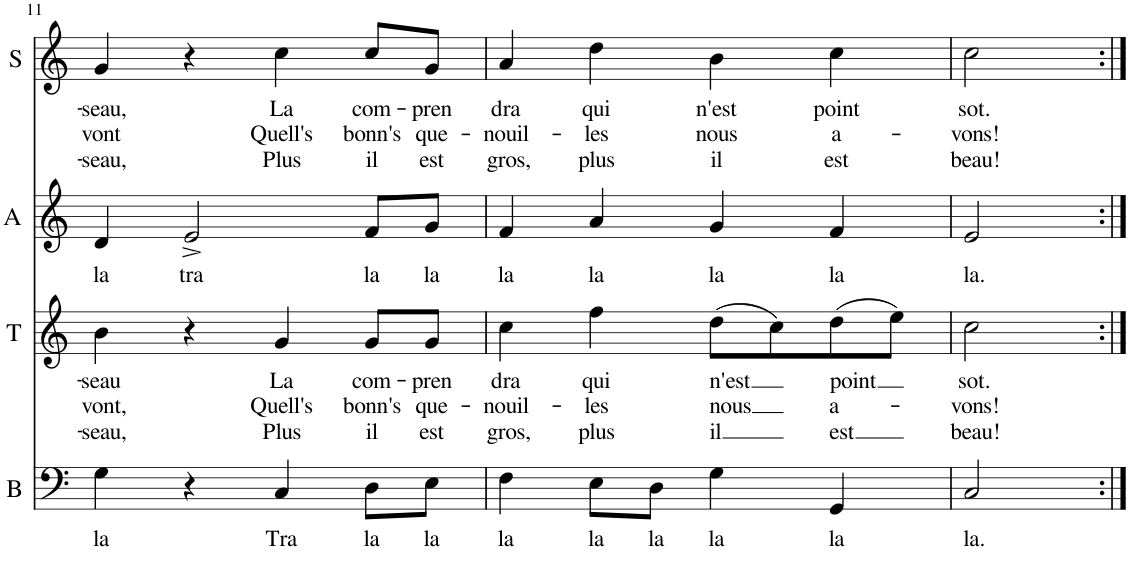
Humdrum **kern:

**kern	**text	**kern	**text	**text	**text	**kern	**text	**kern	**text	**text	**text
*part4	*part4	*part3	*part3	*part3	*part3	*part2	*part2	*part1	*part1	*part1	*part1
*staff4	*staff4	*staff3	*staff3	*staff3	*staff3	*staff2	*staff2	*staff1	*staff1	*staff1	*staff1
*I"B	*	*I"T	*	*	*	*I"A	*	*I"S	*	*	*
*I'B	*	*I'T	*	*	*	*I'A	*	*I'S	*	*	*
!!LO:PB:g=z
*clefF4	*	*clefG2	*	*	*	*clefG2	*	*clefG2	*	*	*
*k[]	*	*k[]	*	*	*	*k[]	*	*k[]	*	*	*
*M4/4	*	*M4/4	*	*	*	*M4/4	*	*M4/4	*	*	*
=11	=11	=11	=11	=11	=11	=11	=11	=11	=11	=11	=11
!	!LO:LY:b	!	!LO:LY:b	!LO:LY:b	!LO:LY:b	!	!LO:LY:b	!	!LO:LY:b	!LO:LY:b	!LO:LY:b
4G\	la	4b\	-seau	vont,	-seau,	4d/	la	4g/	-seau,	vont	-seau,
!	!	!	!	!	!	!	!LO:LY:b	!	!	!	!
4r	.	4r	.	.	.	2e^/	tra	4r	.	.	.
!	!LO:LY:b	!	!LO:LY:b	!LO:LY:b	!LO:LY:b	!	!	!	!LO:LY:b	!LO:LY:b	!LO:LY:b
4C/	Tra	4g/	La	Quell's	Plus	.	.	4cc\	La	Quell's	Plus
!	!LO:LY:b	!	!LO:LY:b	!LO:LY:b	!LO:LY:b	!	!LO:LY:b	!	!LO:LY:b	!LO:LY:b	!LO:LY:b
8D\L	la	8g/L	com-	bonn's	il	8f/L	la	8cc/L	com-	bonn's	il
!	!LO:LY:b	!	!LO:LY:b	!LO:LY:b	!LO:LY:b	!	!LO:LY:b	!	!LO:LY:b	!LO:LY:b	!LO:LY:b
8E\J	la	8g/J	-pren	que-	est	8g/J	la	8g/J	-pren	que-	est
=12	=12	=12	=12	=12	=12	=12	=12	=12	=12	=12	=12
!	!LO:LY:b	!	!LO:LY:b	!LO:LY:b	!LO:LY:b	!	!LO:LY:b	!	!LO:LY:b	!LO:LY:b	!LO:LY:b
4F\	la	4cc\	dra	-nouil-	gros,	4f/	la	4a/	dra	-nouil-	gros,
!	!LO:LY:b	!	!LO:LY:b	!LO:LY:b	!LO:LY:b	!	!LO:LY:b	!	!LO:LY:b	!LO:LY:b	!LO:LY:b
8E\L	la	4ff\	qui	-les	plus	4a/	la	4dd\	qui	-les	plus
!	!LO:LY:b	!	!	!	!	!	!	!	!	!	!
8D\J	la	.	.	.	.	.	.	.	.	.	.
!	!LO:LY:b	!	!LO:LY:b	!LO:LY:b	!LO:LY:b	!	!LO:LY:b	!	!LO:LY:b	!LO:LY:b	!LO:LY:b
4G\	la	(8dd\L	n'est	nous	il	4g/	la	4b\	n'est	nous	il
.	.	8cc\)	.	.	.	.	.	.	.	.	.
!	!LO:LY:b	!	!LO:LY:b	!LO:LY:b	!LO:LY:b	!	!LO:LY:b	!	!LO:LY:b	!LO:LY:b	!LO:LY:b
4GG/	la	(8dd\	point	a-	est	4f/	la	4cc\	point	a-	est
.	.	8ee\J)	.	.	.	.	.	.	.	.	.
=13	=13	=13	=13	=13	=13	=13	=13	=13	=13	=13	=13
!	!LO:LY:b	!	!LO:LY:b	!LO:LY:b	!LO:LY:b	!	!LO:LY:b	!	!LO:LY:b	!LO:LY:b	!LO:LY:b
2C/	la.	2cc\	sot.	-vons!	beau!	2e/	la.	2cc\	sot.	-vons!	beau!
=:|!	=:|!	=:|!	=:|!	=:|!	=:|!	=:|!	=:|!	=:|!	=:|!	=:|!	=:|!
*-	*-	*-	*-	*-	*-	*-	*-	*-	*-	*-	*-
